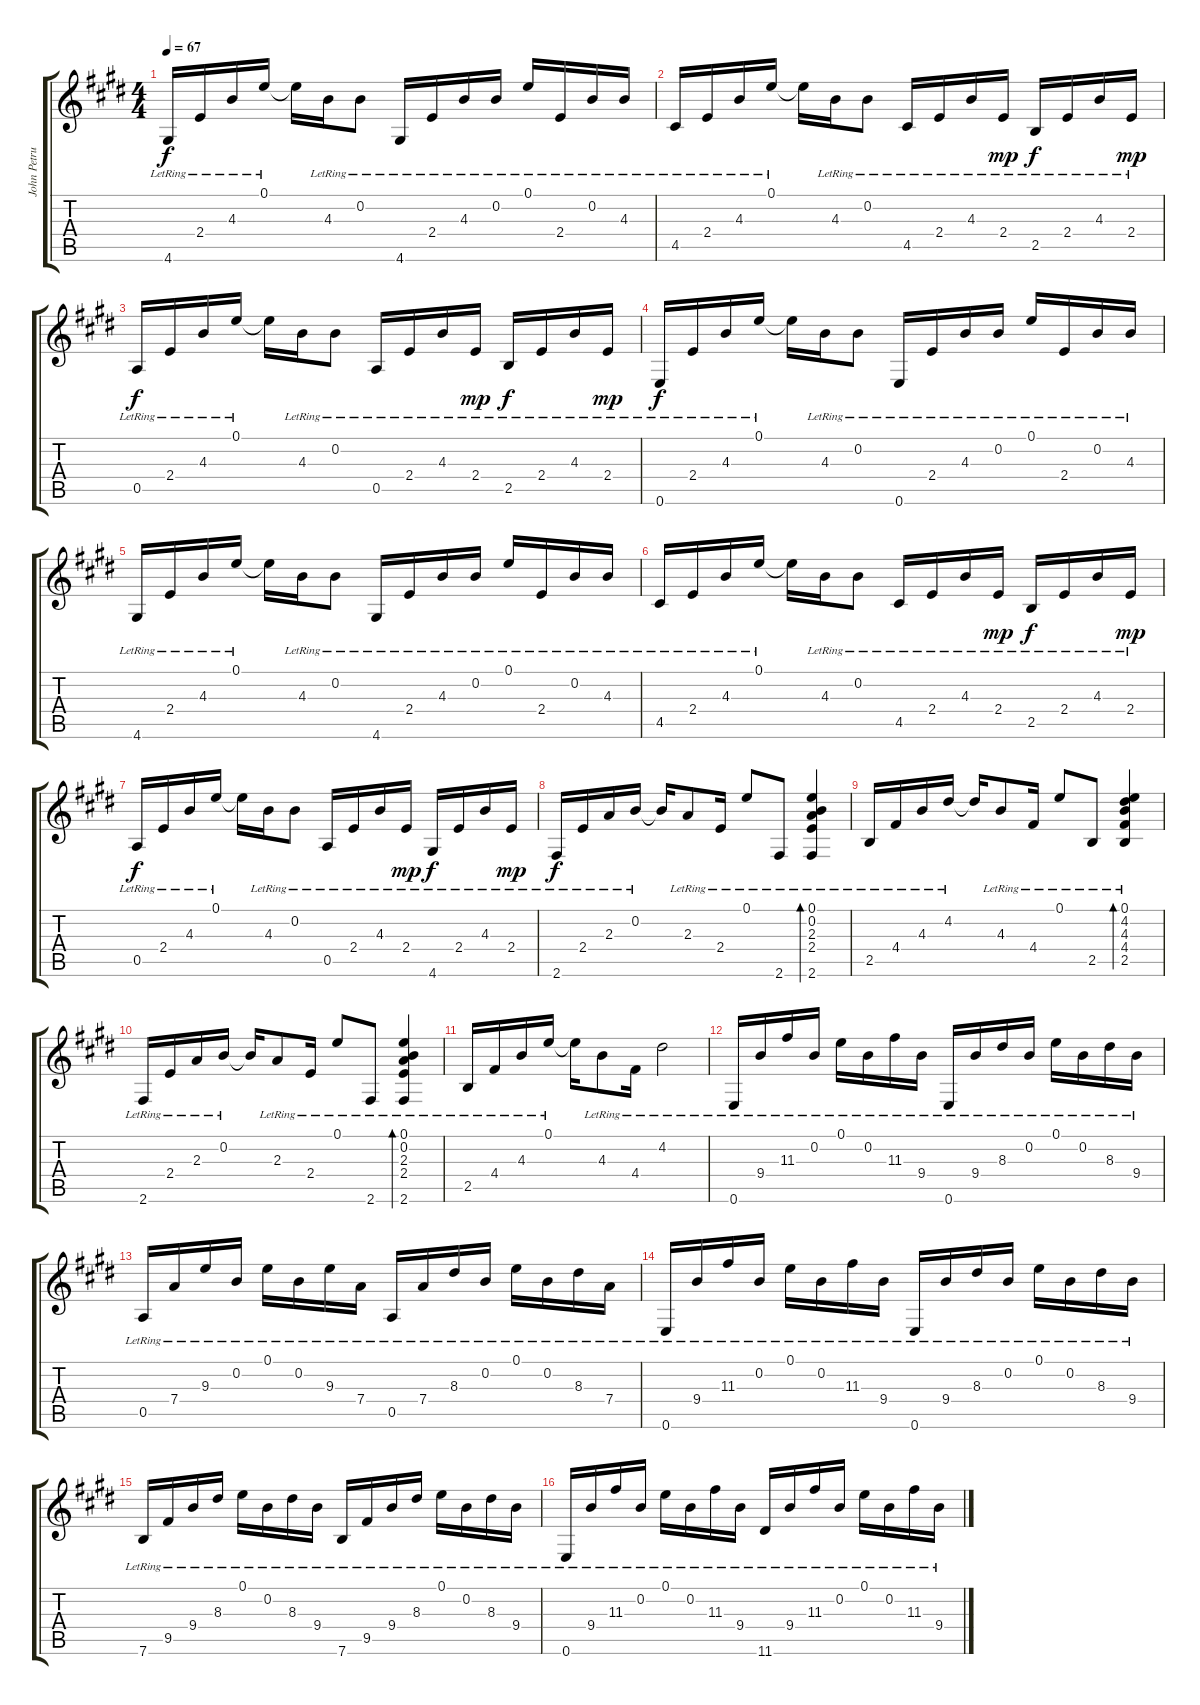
\track ("John Petrucci - Acous. Gtr. 1" "John Petru") {instrument acousticguitarsteel}
\staff {score tabs}
\tuning (E4 B3 G3 D3 A2 E2) {hide}
\ts (4 4)
\tempo 67
\clef g2
\ks e
4.6{lr}.16{dy f} 2.4{lr}.16 4.3{lr}.16 0.1{lr}.16 0.1{t}.16 4.3{lr}.16 0.2{lr}.8 4.6{lr}.16 2.4{lr}.16 4.3{lr}.16 0.2{lr}.16 0.1{lr}.16 2.4{lr}.16 0.2{lr}.16 4.3{lr}.16 |
4.5{lr}.16 2.4{lr}.16 4.3{lr}.16 0.1{lr}.16 0.1{t}.16 4.3{lr}.16 0.2{lr}.8 4.5{lr}.16 2.4{lr}.16 4.3{lr}.16 2.4{lr}.16{dy mp} 2.5{lr}.16{dy f} 2.4{lr}.16 4.3{lr}.16 2.4{lr}.16{dy mp} |
0.5{lr}.16{dy f} 2.4{lr}.16 4.3{lr}.16 0.1{lr}.16 0.1{t}.16 4.3{lr}.16 0.2{lr}.8 0.5{lr}.16 2.4{lr}.16 4.3{lr}.16 2.4{lr}.16{dy mp} 2.5{lr}.16{dy f} 2.4{lr}.16 4.3{lr}.16 2.4{lr}.16{dy mp} |
0.6{lr}.16{dy f} 2.4{lr}.16 4.3{lr}.16 0.1{lr}.16 0.1{t}.16 4.3{lr}.16 0.2{lr}.8 0.6{lr}.16 2.4{lr}.16 4.3{lr}.16 0.2{lr}.16 0.1{lr}.16 2.4{lr}.16 0.2{lr}.16 4.3{lr}.16 |
4.6{lr}.16 2.4{lr}.16 4.3{lr}.16 0.1{lr}.16 0.1{t}.16 4.3{lr}.16 0.2{lr}.8 4.6{lr}.16 2.4{lr}.16 4.3{lr}.16 0.2{lr}.16 0.1{lr}.16 2.4{lr}.16 0.2{lr}.16 4.3{lr}.16 |
4.5{lr}.16 2.4{lr}.16 4.3{lr}.16 0.1{lr}.16 0.1{t}.16 4.3{lr}.16 0.2{lr}.8 4.5{lr}.16 2.4{lr}.16 4.3{lr}.16 2.4{lr}.16{dy mp} 2.5{lr}.16{dy f} 2.4{lr}.16 4.3{lr}.16 2.4{lr}.16{dy mp} |
0.5{lr}.16{dy f} 2.4{lr}.16 4.3{lr}.16 0.1{lr}.16 0.1{t}.16 4.3{lr}.16 0.2{lr}.8 0.5{lr}.16 2.4{lr}.16 4.3{lr}.16 2.4{lr}.16{dy mp} 4.6{lr}.16{dy f} 2.4{lr}.16 4.3{lr}.16 2.4{lr}.16{dy mp} |
2.6{lr}.16{dy f} 2.4{lr}.16 2.3{lr}.16 0.2{lr}.16 0.2{t}.16 2.3{lr}.8 2.4{lr}.16 0.1{lr}.8 2.6{lr}.8 (0.1{lr} 0.2{lr} 2.3{lr} 2.4{lr} 2.6{lr}).4{bd 120} |
2.5{lr}.16 4.4{lr}.16 4.3{lr}.16 4.2{lr}.16 4.2{t}.16 4.3{lr}.8 4.4{lr}.16 0.1{lr}.8 2.5{lr}.8 (0.1{lr} 4.2{lr} 4.3{lr} 4.4{lr} 2.5{lr}).4{bd 120} |
2.6{lr}.16 2.4{lr}.16 2.3{lr}.16 0.2{lr}.16 0.2{t}.16 2.3{lr}.8 2.4{lr}.16 0.1{lr}.8 2.6{lr}.8 (0.1{lr} 0.2{lr} 2.3{lr} 2.4{lr} 2.6{lr}).4{bd 120} |
2.5{lr}.16 4.4{lr}.16 4.3{lr}.16 0.1{lr}.16 0.1{t}.16 4.3{lr}.8 4.4{lr}.16 4.2{lr}.2 |
0.6{lr}.16 9.4{lr}.16 11.3{lr}.16 0.2{lr}.16 0.1{lr}.16 0.2{lr}.16 11.3{lr}.16 9.4{lr}.16 0.6{lr}.16 9.4{lr}.16 8.3{lr}.16 0.2{lr}.16 0.1{lr}.16 0.2{lr}.16 8.3{lr}.16 9.4{lr}.16 |
0.5{lr}.16 7.4{lr}.16 9.3{lr}.16 0.2{lr}.16 0.1{lr}.16 0.2{lr}.16 9.3{lr}.16 7.4{lr}.16 0.5{lr}.16 7.4{lr}.16 8.3{lr}.16 0.2{lr}.16 0.1{lr}.16 0.2{lr}.16 8.3{lr}.16 7.4{lr}.16 |
0.6{lr}.16 9.4{lr}.16 11.3{lr}.16 0.2{lr}.16 0.1{lr}.16 0.2{lr}.16 11.3{lr}.16 9.4{lr}.16 0.6{lr}.16 9.4{lr}.16 8.3{lr}.16 0.2{lr}.16 0.1{lr}.16 0.2{lr}.16 8.3{lr}.16 9.4{lr}.16 |
7.6{lr}.16 9.5{lr}.16 9.4{lr}.16 8.3{lr}.16 0.1{lr}.16 0.2{lr}.16 8.3{lr}.16 9.4{lr}.16 7.6{lr}.16 9.5{lr}.16 9.4{lr}.16 8.3{lr}.16 0.1{lr}.16 0.2{lr}.16 8.3{lr}.16 9.4{lr}.16 |
0.6{lr}.16 9.4{lr}.16 11.3{lr}.16 0.2{lr}.16 0.1{lr}.16 0.2{lr}.16 11.3{lr}.16 9.4{lr}.16 11.6{lr}.16 9.4{lr}.16 11.3{lr}.16 0.2{lr}.16 0.1{lr}.16 0.2{lr}.16 11.3{lr}.16 9.4{lr}.16
